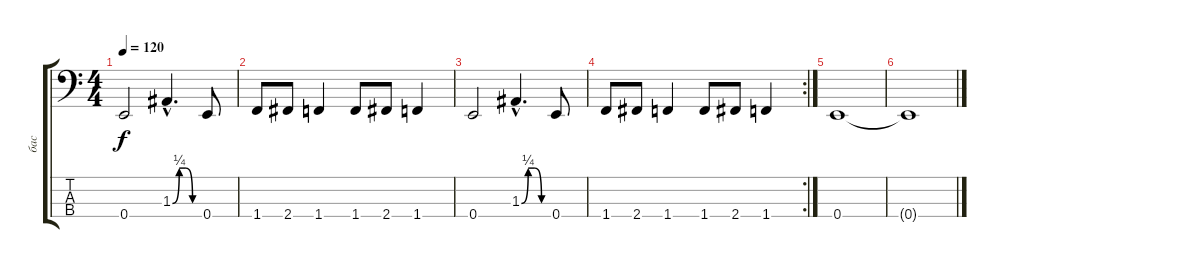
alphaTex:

\track ("бас" "бас") {instrument electricbasspick}
\staff {score tabs}
\tuning (G2 D2 A1 E1) {hide}
\ts (4 4)
\tempo 120
\clef f4
\ks c
0.4.2{dy f} 1.3{be (custom 0 0 15 1 30 1 45 0 60 0) hac}.4{d} 0.4.8 |
1.4.8 2.4.8 1.4.4 1.4.8 2.4.8 1.4.4 |
0.4.2 1.3{be (custom 0 0 15 1 30 1 45 0 60 0) hac}.4{d} 0.4.8 |
\rc 2
1.4.8 2.4.8 1.4.4 1.4.8 2.4.8 1.4.4 |
0.4.1 |
0.4{t}.1
